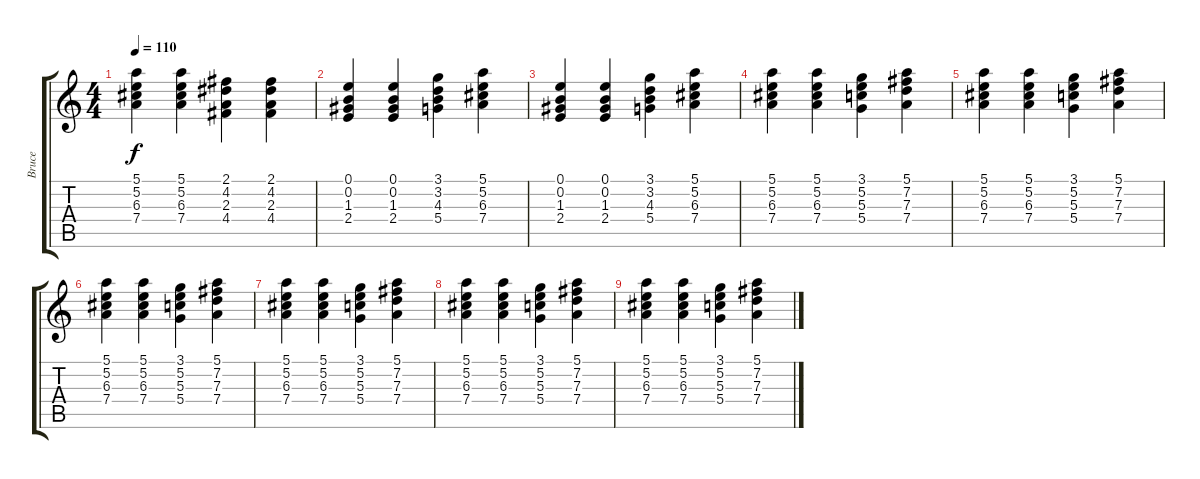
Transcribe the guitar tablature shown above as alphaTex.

\track ("Bruce" "Bruce") {instrument acousticguitarsteel}
\staff {score tabs}
\tuning (E4 B3 G3 D3 A2 E2) {hide}
\ts (4 4)
\tempo 110
\clef g2
\ks c
(5.1 5.2 6.3 7.4).4{dy f} (5.1 5.2 6.3 7.4).4 (2.1 4.2 2.3 4.4).4 (2.1 4.2 2.3 4.4).4 |
(0.1 0.2 1.3 2.4).4 (0.1 0.2 1.3 2.4).4 (3.1 3.2 4.3 5.4).4 (5.1 5.2 6.3 7.4).4 |
(0.1 0.2 1.3 2.4).4 (0.1 0.2 1.3 2.4).4 (3.1 3.2 4.3 5.4).4 (5.1 5.2 6.3 7.4).4 |
(5.1 5.2 6.3 7.4).4 (5.1 5.2 6.3 7.4).4 (3.1 5.2 5.3 5.4).4 (5.1 7.2 7.3 7.4).4 |
(5.1 5.2 6.3 7.4).4 (5.1 5.2 6.3 7.4).4 (3.1 5.2 5.3 5.4).4 (5.1 7.2 7.3 7.4).4 |
(5.1 5.2 6.3 7.4).4 (5.1 5.2 6.3 7.4).4 (3.1 5.2 5.3 5.4).4 (5.1 7.2 7.3 7.4).4 |
(5.1 5.2 6.3 7.4).4 (5.1 5.2 6.3 7.4).4 (3.1 5.2 5.3 5.4).4 (5.1 7.2 7.3 7.4).4 |
(5.1 5.2 6.3 7.4).4 (5.1 5.2 6.3 7.4).4 (3.1 5.2 5.3 5.4).4 (5.1 7.2 7.3 7.4).4 |
(5.1 5.2 6.3 7.4).4 (5.1 5.2 6.3 7.4).4 (3.1 5.2 5.3 5.4).4 (5.1 7.2 7.3 7.4).4
